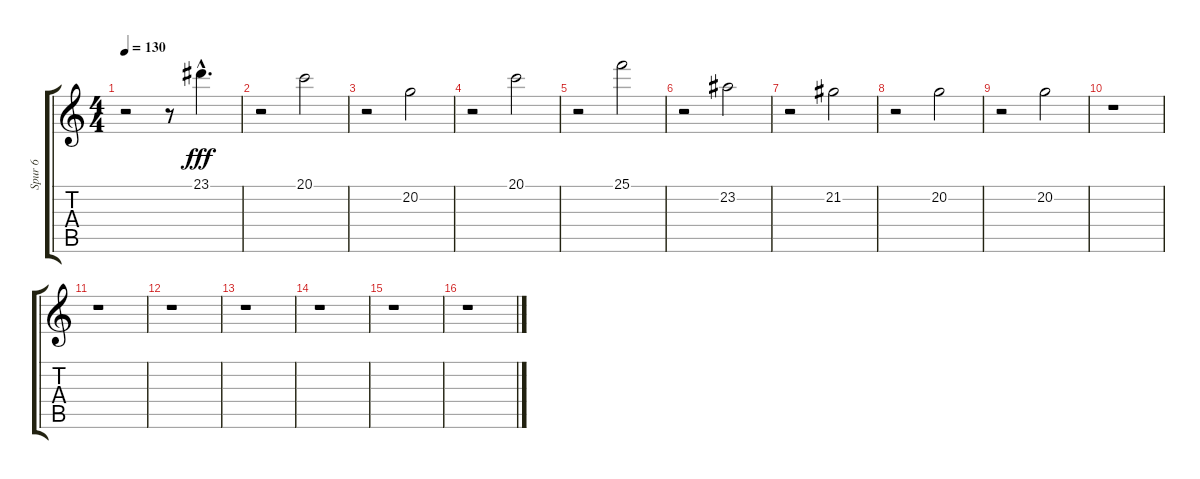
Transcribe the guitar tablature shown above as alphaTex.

\track ("Spur 6" "Spur 6") {instrument vibraphone}
\staff {score tabs}
\tuning (E4 B3 G3 D3 A2 E2) {hide}
\ts (4 4)
\tempo 130
\clef g2
\ks c
r.2{dy fff} r.8 23.1{hac}.4{d} |
r.2 20.1.2 |
r.2 20.2.2 |
r.2 20.1.2 |
r.2 25.1.2 |
r.2 23.2.2 |
r.2 21.2.2 |
r.2 20.2.2 |
r.2 20.2.2 |
r.1 |
r.1 |
r.1 |
r.1 |
r.1 |
r.1 |
r.1
